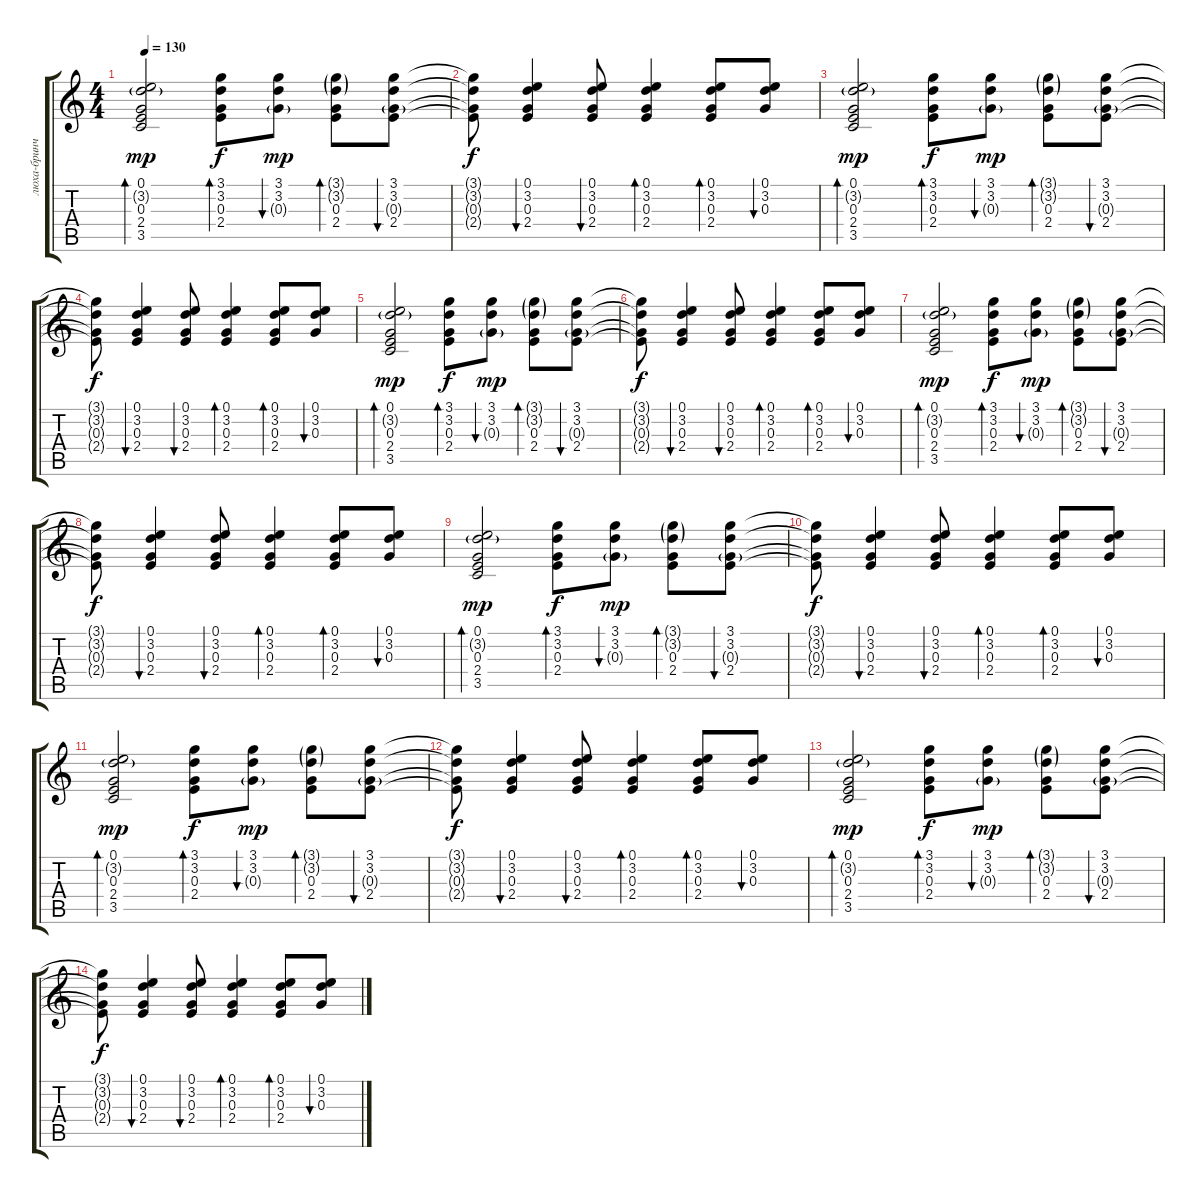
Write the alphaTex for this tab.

\track ("люха-бринчит" "люха-бринч") {instrument acousticguitarsteel}
\staff {score tabs}
\tuning (E4 B3 G3 D3 A2 E2) {hide}
\ts (4 4)
\tempo 130
\clef g2
\ks c
(0.1 3.2{g} 0.3 2.4 3.5).2{bd 30 dy mp volume 7} (3.1 3.2 0.3 2.4).8{bd 30 dy f} (3.1 3.2 0.3{g}).8{bu 30 dy mp} (3.1{g} 3.2{g} 0.3 2.4).8{bd 30} (3.1 3.2 0.3{g} 2.4).8{bu 30} |
(3.1{t} 3.2{t} 0.3{t} 2.4{t}).8{dy f} (0.1 3.2 0.3 2.4).4{bu 30} (0.1 3.2 0.3 2.4).8{bu 30} (0.1 3.2 0.3 2.4).4{bd 30} (0.1 3.2 0.3 2.4).8{bd 30} (0.1 3.2 0.3).8{bu 30} |
(0.1 3.2{g} 0.3 2.4 3.5).2{bd 30 dy mp} (3.1 3.2 0.3 2.4).8{bd 30 dy f} (3.1 3.2 0.3{g}).8{bu 30 dy mp} (3.1{g} 3.2{g} 0.3 2.4).8{bd 30} (3.1 3.2 0.3{g} 2.4).8{bu 30} |
(3.1{t} 3.2{t} 0.3{t} 2.4{t}).8{dy f} (0.1 3.2 0.3 2.4).4{bu 30} (0.1 3.2 0.3 2.4).8{bu 30} (0.1 3.2 0.3 2.4).4{bd 30} (0.1 3.2 0.3 2.4).8{bd 30} (0.1 3.2 0.3).8{bu 30} |
(0.1 3.2{g} 0.3 2.4 3.5).2{bd 30 dy mp volume 4} (3.1 3.2 0.3 2.4).8{bd 30 dy f} (3.1 3.2 0.3{g}).8{bu 30 dy mp} (3.1{g} 3.2{g} 0.3 2.4).8{bd 30} (3.1 3.2 0.3{g} 2.4).8{bu 30} |
(3.1{t} 3.2{t} 0.3{t} 2.4{t}).8{dy f} (0.1 3.2 0.3 2.4).4{bu 30} (0.1 3.2 0.3 2.4).8{bu 30} (0.1 3.2 0.3 2.4).4{bd 30} (0.1 3.2 0.3 2.4).8{bd 30} (0.1 3.2 0.3).8{bu 30} |
(0.1 3.2{g} 0.3 2.4 3.5).2{bd 30 dy mp} (3.1 3.2 0.3 2.4).8{bd 30 dy f} (3.1 3.2 0.3{g}).8{bu 30 dy mp} (3.1{g} 3.2{g} 0.3 2.4).8{bd 30} (3.1 3.2 0.3{g} 2.4).8{bu 30} |
(3.1{t} 3.2{t} 0.3{t} 2.4{t}).8{dy f} (0.1 3.2 0.3 2.4).4{bu 30} (0.1 3.2 0.3 2.4).8{bu 30} (0.1 3.2 0.3 2.4).4{bd 30} (0.1 3.2 0.3 2.4).8{bd 30} (0.1 3.2 0.3).8{bu 30} |
(0.1 3.2{g} 0.3 2.4 3.5).2{bd 30 dy mp volume 0} (3.1 3.2 0.3 2.4).8{bd 30 dy f} (3.1 3.2 0.3{g}).8{bu 30 dy mp} (3.1{g} 3.2{g} 0.3 2.4).8{bd 30} (3.1 3.2 0.3{g} 2.4).8{bu 30} |
(3.1{t} 3.2{t} 0.3{t} 2.4{t}).8{dy f} (0.1 3.2 0.3 2.4).4{bu 30} (0.1 3.2 0.3 2.4).8{bu 30} (0.1 3.2 0.3 2.4).4{bd 30} (0.1 3.2 0.3 2.4).8{bd 30} (0.1 3.2 0.3).8{bu 30} |
(0.1 3.2{g} 0.3 2.4 3.5).2{bd 30 dy mp} (3.1 3.2 0.3 2.4).8{bd 30 dy f} (3.1 3.2 0.3{g}).8{bu 30 dy mp} (3.1{g} 3.2{g} 0.3 2.4).8{bd 30} (3.1 3.2 0.3{g} 2.4).8{bu 30} |
(3.1{t} 3.2{t} 0.3{t} 2.4{t}).8{dy f} (0.1 3.2 0.3 2.4).4{bu 30} (0.1 3.2 0.3 2.4).8{bu 30} (0.1 3.2 0.3 2.4).4{bd 30} (0.1 3.2 0.3 2.4).8{bd 30} (0.1 3.2 0.3).8{bu 30} |
(0.1 3.2{g} 0.3 2.4 3.5).2{bd 30 dy mp} (3.1 3.2 0.3 2.4).8{bd 30 dy f} (3.1 3.2 0.3{g}).8{bu 30 dy mp} (3.1{g} 3.2{g} 0.3 2.4).8{bd 30} (3.1 3.2 0.3{g} 2.4).8{bu 30} |
(3.1{t} 3.2{t} 0.3{t} 2.4{t}).8{dy f} (0.1 3.2 0.3 2.4).4{bu 30} (0.1 3.2 0.3 2.4).8{bu 30} (0.1 3.2 0.3 2.4).4{bd 30} (0.1 3.2 0.3 2.4).8{bd 30} (0.1 3.2 0.3).8{bu 30}
